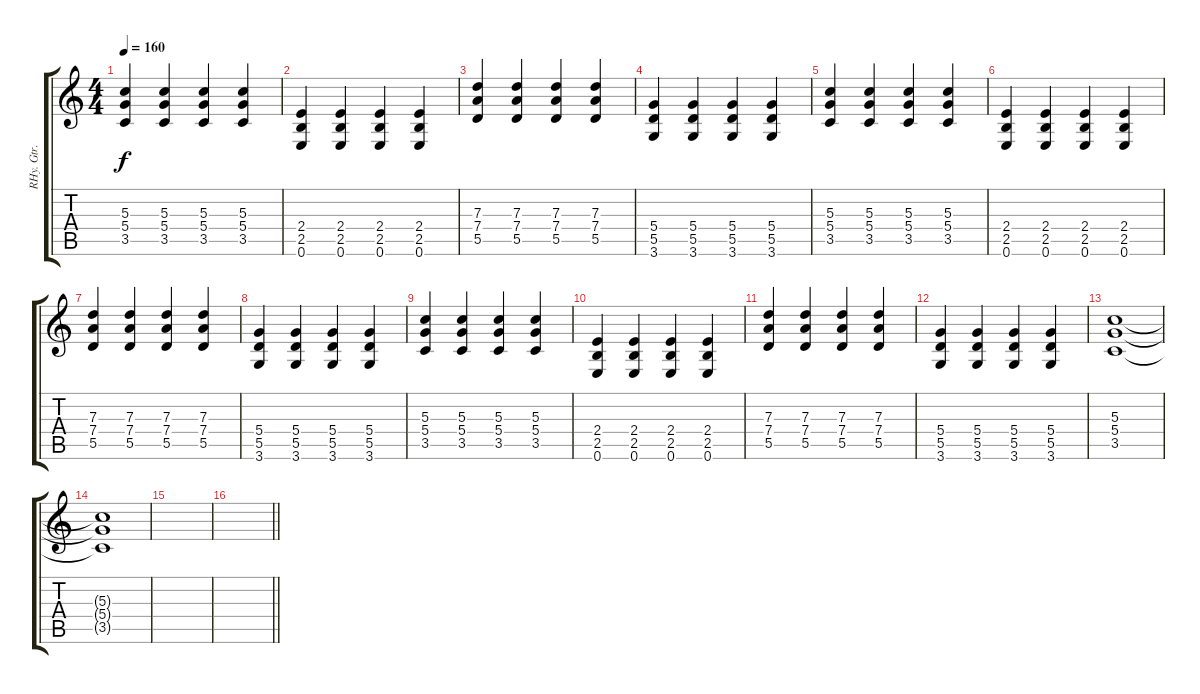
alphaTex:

\track ("RHy. Gtr. 3" "RHy. Gtr. ") {instrument overdrivenguitar}
\staff {score tabs}
\tuning (E4 B3 G3 D3 A2 E2) {hide}
\ts (4 4)
\tempo 160
\clef g2
\ks c
(5.3 5.4 3.5).4{dy f} (5.3 5.4 3.5).4 (5.3 5.4 3.5).4 (5.3 5.4 3.5).4 |
(2.4 2.5 0.6).4 (2.4 2.5 0.6).4 (2.4 2.5 0.6).4 (2.4 2.5 0.6).4 |
(7.3 7.4 5.5).4 (7.3 7.4 5.5).4 (7.3 7.4 5.5).4 (7.3 7.4 5.5).4 |
(5.4 5.5 3.6).4 (5.4 5.5 3.6).4 (5.4 5.5 3.6).4 (5.4 5.5 3.6).4 |
(5.3 5.4 3.5).4 (5.3 5.4 3.5).4 (5.3 5.4 3.5).4 (5.3 5.4 3.5).4 |
(2.4 2.5 0.6).4 (2.4 2.5 0.6).4 (2.4 2.5 0.6).4 (2.4 2.5 0.6).4 |
(7.3 7.4 5.5).4 (7.3 7.4 5.5).4 (7.3 7.4 5.5).4 (7.3 7.4 5.5).4 |
(5.4 5.5 3.6).4 (5.4 5.5 3.6).4 (5.4 5.5 3.6).4 (5.4 5.5 3.6).4 |
(5.3 5.4 3.5).4 (5.3 5.4 3.5).4 (5.3 5.4 3.5).4 (5.3 5.4 3.5).4 |
(2.4 2.5 0.6).4 (2.4 2.5 0.6).4 (2.4 2.5 0.6).4 (2.4 2.5 0.6).4 |
(7.3 7.4 5.5).4 (7.3 7.4 5.5).4 (7.3 7.4 5.5).4 (7.3 7.4 5.5).4 |
(5.4 5.5 3.6).4 (5.4 5.5 3.6).4 (5.4 5.5 3.6).4 (5.4 5.5 3.6).4 |
(5.3 5.4 3.5).1 |
(5.3{t} 5.4{t} 3.5{t}).1 |
|
\barLineRight lightlight
